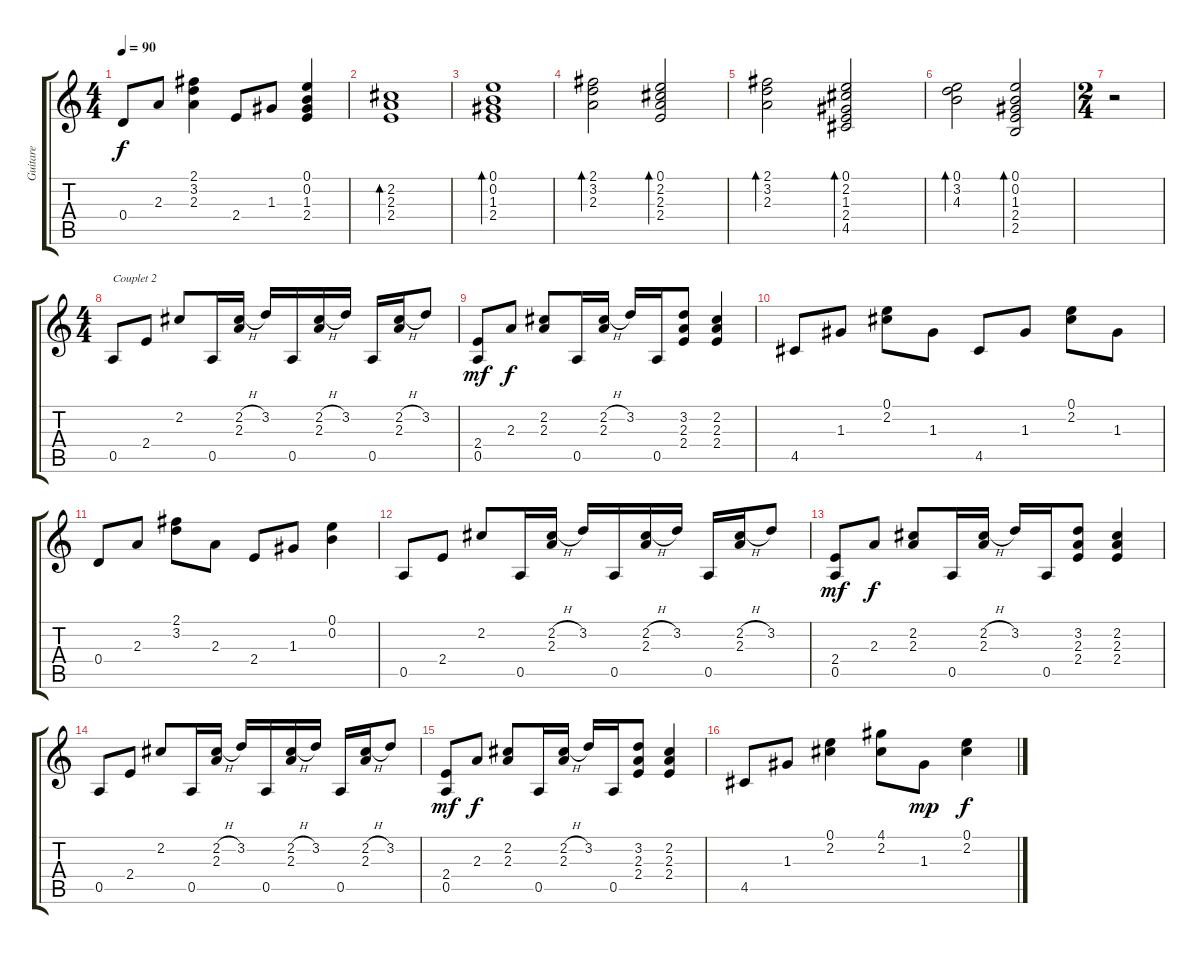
\track ("Guitare" "Guitare") {instrument acousticguitarsteel}
\staff {score tabs}
\tuning (E4 B3 G3 D3 A2 E2) {hide}
\ts (4 4)
\tempo 90
\clef g2
\ks c
0.4.8{dy f} 2.3.8 (2.1 3.2 2.3).4 2.4.8 1.3.8 (0.1 0.2 1.3 2.4).4 |
(2.2 2.3 2.4).1{bd 240} |
(0.1 0.2 1.3 2.4).1{bd 240} |
(2.1 3.2 2.3).2{bd 240} (0.1 2.2 2.3 2.4).2{bd 240} |
(2.1 3.2 2.3).2{bd 240} (0.1 2.2 1.3 2.4 4.5).2{bd 240} |
(0.1 3.2 4.3).2{bd 240} (0.1 0.2 1.3 2.4 2.5).2{bd 240} |
\ts (2 4)
r.2 |
\ts (4 4)
0.5.8{txt "Couplet 2"} 2.4.8 2.2.8 0.5.16 (2.2{h} 2.3).16 3.2.16 0.5.16 (2.2{h} 2.3).16 3.2.16 0.5.16 (2.2{h} 2.3).16 3.2.8 |
(2.4 0.5).8{dy mf} 2.3.8{dy f} (2.2 2.3).8 0.5.16 (2.2{h} 2.3).16 3.2.16 0.5.16 (3.2 2.3 2.4).8 (2.2 2.3 2.4).4 |
4.5.8 1.3.8 (0.1 2.2).8 1.3.8 4.5.8 1.3.8 (0.1 2.2).8 1.3.8 |
0.4.8 2.3.8 (2.1 3.2).8 2.3.8 2.4.8 1.3.8 (0.1 0.2).4 |
0.5.8 2.4.8 2.2.8 0.5.16 (2.2{h} 2.3).16 3.2.16 0.5.16 (2.2{h} 2.3).16 3.2.16 0.5.16 (2.2{h} 2.3).16 3.2.8 |
(2.4 0.5).8{dy mf} 2.3.8{dy f} (2.2 2.3).8 0.5.16 (2.2{h} 2.3).16 3.2.16 0.5.16 (3.2 2.3 2.4).8 (2.2 2.3 2.4).4 |
0.5.8 2.4.8 2.2.8 0.5.16 (2.2{h} 2.3).16 3.2.16 0.5.16 (2.2{h} 2.3).16 3.2.16 0.5.16 (2.2{h} 2.3).16 3.2.8 |
(2.4 0.5).8{dy mf} 2.3.8{dy f} (2.2 2.3).8 0.5.16 (2.2{h} 2.3).16 3.2.16 0.5.16 (3.2 2.3 2.4).8 (2.2 2.3 2.4).4 |
4.5.8 1.3.8 (0.1 2.2).4 (4.1 2.2).8 1.3.8{dy mp} (0.1 2.2).4{dy f}
